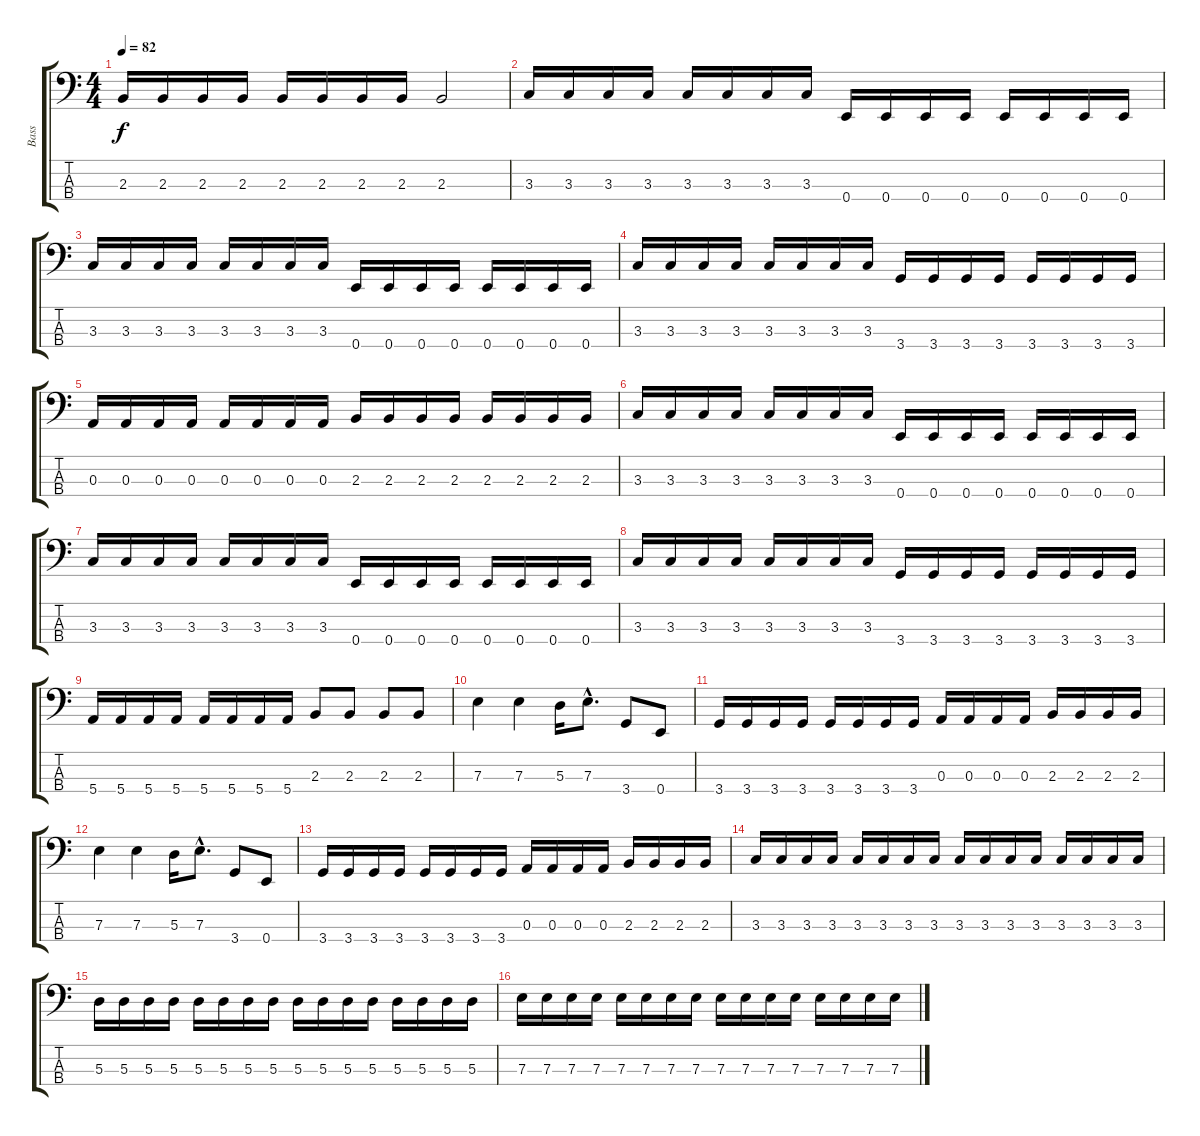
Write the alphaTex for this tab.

\track ("Bass" "Bass") {instrument electricbasspick}
\staff {score tabs}
\tuning (G2 D2 A1 E1) {hide}
\ts (4 4)
\tempo 82
\clef f4
\ks c
2.3.16{dy f} 2.3.16 2.3.16 2.3.16 2.3.16 2.3.16 2.3.16 2.3.16 2.3.2 |
\section ("" "")
3.3.16 3.3.16 3.3.16 3.3.16 3.3.16 3.3.16 3.3.16 3.3.16 0.4.16 0.4.16 0.4.16 0.4.16 0.4.16 0.4.16 0.4.16 0.4.16 |
3.3.16 3.3.16 3.3.16 3.3.16 3.3.16 3.3.16 3.3.16 3.3.16 0.4.16 0.4.16 0.4.16 0.4.16 0.4.16 0.4.16 0.4.16 0.4.16 |
3.3.16 3.3.16 3.3.16 3.3.16 3.3.16 3.3.16 3.3.16 3.3.16 3.4.16 3.4.16 3.4.16 3.4.16 3.4.16 3.4.16 3.4.16 3.4.16 |
0.3.16 0.3.16 0.3.16 0.3.16 0.3.16 0.3.16 0.3.16 0.3.16 2.3.16 2.3.16 2.3.16 2.3.16 2.3.16 2.3.16 2.3.16 2.3.16 |
\section ("" "")
3.3.16 3.3.16 3.3.16 3.3.16 3.3.16 3.3.16 3.3.16 3.3.16 0.4.16 0.4.16 0.4.16 0.4.16 0.4.16 0.4.16 0.4.16 0.4.16 |
3.3.16 3.3.16 3.3.16 3.3.16 3.3.16 3.3.16 3.3.16 3.3.16 0.4.16 0.4.16 0.4.16 0.4.16 0.4.16 0.4.16 0.4.16 0.4.16 |
3.3.16 3.3.16 3.3.16 3.3.16 3.3.16 3.3.16 3.3.16 3.3.16 3.4.16 3.4.16 3.4.16 3.4.16 3.4.16 3.4.16 3.4.16 3.4.16 |
5.4.16 5.4.16 5.4.16 5.4.16 5.4.16 5.4.16 5.4.16 5.4.16 2.3.8 2.3.8 2.3.8 2.3.8 |
\section ("" "")
7.3.4 7.3.4 5.3.16 7.3{hac}.8{d} 3.4.8 0.4.8 |
3.4.16 3.4.16 3.4.16 3.4.16 3.4.16 3.4.16 3.4.16 3.4.16 0.3.16 0.3.16 0.3.16 0.3.16 2.3.16 2.3.16 2.3.16 2.3.16 |
7.3.4 7.3.4 5.3.16 7.3{hac}.8{d} 3.4.8 0.4.8 |
3.4.16 3.4.16 3.4.16 3.4.16 3.4.16 3.4.16 3.4.16 3.4.16 0.3.16 0.3.16 0.3.16 0.3.16 2.3.16 2.3.16 2.3.16 2.3.16 |
\section ("" "")
3.3.16 3.3.16 3.3.16 3.3.16 3.3.16 3.3.16 3.3.16 3.3.16 3.3.16 3.3.16 3.3.16 3.3.16 3.3.16 3.3.16 3.3.16 3.3.16 |
5.3.16 5.3.16 5.3.16 5.3.16 5.3.16 5.3.16 5.3.16 5.3.16 5.3.16 5.3.16 5.3.16 5.3.16 5.3.16 5.3.16 5.3.16 5.3.16 |
7.3.16 7.3.16 7.3.16 7.3.16 7.3.16 7.3.16 7.3.16 7.3.16 7.3.16 7.3.16 7.3.16 7.3.16 7.3.16 7.3.16 7.3.16 7.3.16
